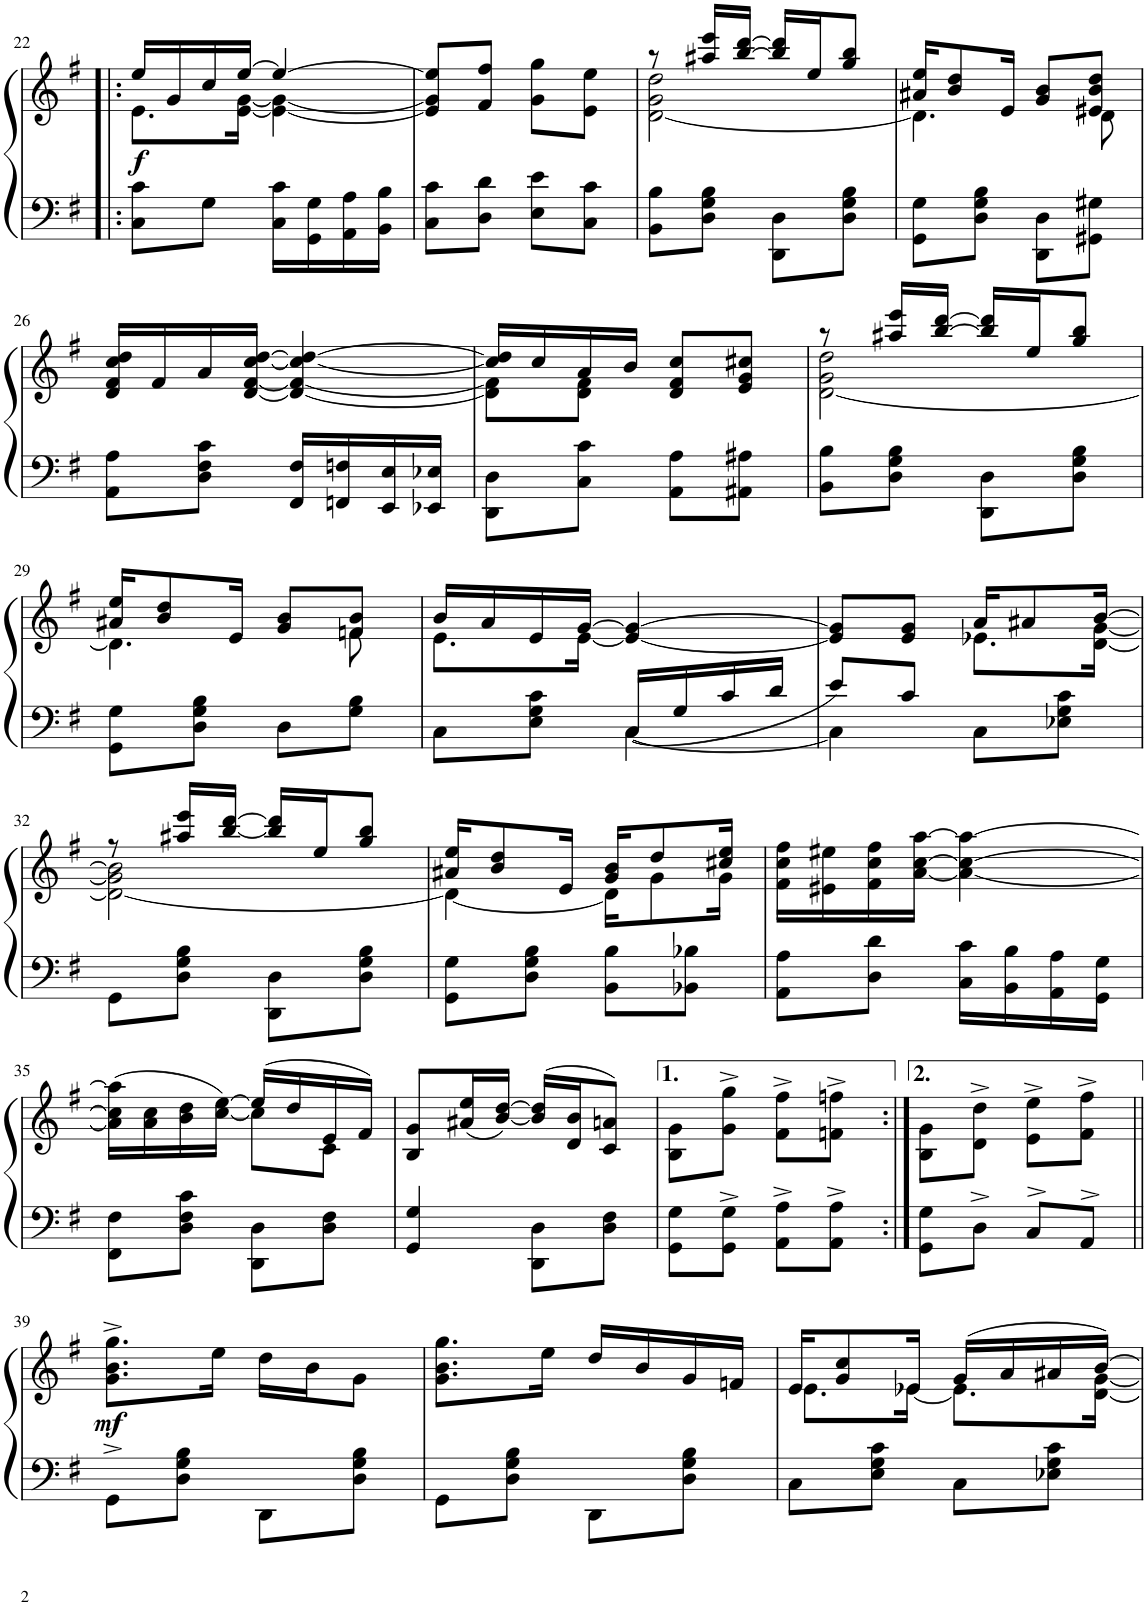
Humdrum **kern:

**kern	**kern	**dynam
*part1	*part1	*part1
*staff2	*staff1	*staff1/2
*I"Piano	*	*
*I'Pno.	*	*
!!LO:PB:g=z
*clefF4	*clefG2	*
*k[f#]	*k[f#]	*
*M2/4	*M2/4	*
=22!|:	=22!|:	=22!|:
*	*^	*
!	!	!	!LO:DY:b
8C\ 8c\L	16ee/LL	8.e\L	f
.	16g/	.	.
8G\J	16cc/	.	.
.	[16ee/JJ	[16e\ [16g\Jk	.
16C\ 16c\LL	4ee/_	4e\_ 4g\_	.
16GG\ 16G\	.	.	.
16AA\ 16A\	.	.	.
16BB\ 16B\JJ	.	.	.
*	*v	*v	*
=23	=23	=23
8C\ 8c\L	8e/] 8g/] 8ee/]L	.
8D\ 8d\J	8f#/ 8ff#/J	.
8E\ 8e\L	8g\ 8gg\L	.
8C\ 8c\J	8e\ 8ee\J	.
=24	=24	=24
*	*^	*
8BB\ 8B\L	8r	[2d\ 2g\ 2dd\	.
8D\ 8G\ 8B\J	16aa#X/ 16eee/LL	.	.
.	[16bb/ [16ddd/JJ	.	.
8DD\ 8D\L	16bb/] 16ddd/]LL	.	.
.	16ee/J	.	.
8D\ 8G\ 8B\J	8gg/ 8bb/J	.	.
=25	=25	=25	=25
8GG\ 8G\L	16a#X/ 16ee/KL	4.d\]	.
.	8b/ 8dd/	.	.
8D\ 8G\ 8B\J	.	.	.
.	16e/Jk	.	.
8DD\ 8D\L	8g/ 8b/L	.	.
8GG#X\ 8G#X\J	8e#X/ 8b/ 8dd/J	8d\	.
*	*v	*v	*
!!LO:LB:g=z
=26	=26	=26
8AA\ 8A\L	16d/ 16f#/ 16cc/ 16dd/LL	.
.	16f#/	.
8D\ 8F#\ 8c\J	16a/	.
.	[16d/ [16f#/ [16cc/ [16dd/JJ	.
16FF#/ 16F#/LL	4d/_ 4f#/_ 4cc/_ 4dd/_	.
16FFn/ 16Fn/	.	.
16EE/ 16E/	.	.
16EE-X/ 16E-X/JJ	.	.
=27	=27	=27
*	*^	*
8DD\ 8D\L	16cc/] 16dd/]LL	8d\] 8f#\]L	.
.	16cc/	.	.
8C\ 8c\J	16a/	8d\ 8f#\J	.
.	16b/JJ	.	.
8AA\ 8A\L	8d/ 8f#/ 8cc/L	4ryy	.
8AA#X\ 8A#X\J	8e/ 8g/ 8cc#X/J	.	.
=28	=28	=28	=28
8BB\ 8B\L	8r	[2d\ 2g\ 2dd\	.
8D\ 8G\ 8B\J	16aa#X/ 16eee/LL	.	.
.	[16bb/ [16ddd/JJ	.	.
8DD\ 8D\L	16bb/] 16ddd/]LL	.	.
.	16ee/J	.	.
8D\ 8G\ 8B\J	8gg/ 8bb/J	.	.
!!LO:LB:g=z	!!
=29	=29	=29	=29
8GG\ 8G\L	16a#X/ 16ee/KL	4.d\]	.
.	8b/ 8dd/	.	.
8D\ 8G\ 8B\J	.	.	.
.	16e/Jk	.	.
8D\L	8g/ 8b/L	.	.
8G\ 8B\J	8fn/ 8b/J	8f\	.
=30	=30	=30	=30
*^	*	*	*
8C\L	4ryy	16b/LL	8.e\L	.
.	.	16a/	.	.
8E\ 8G\ 8c\J	.	16e/	.	.
.	.	[16g/JJ	[16e\Jk	.
16C/LL	[4C\	4e/_ 4g/_	4ryy	.
16G/	.	.	.	.
16c/	.	.	.	.
16d/JJ	.	.	.	.
=31	=31	=31	=31	=31
8e/L	4C\]	8e/] 8g/]L	4ryy	.
8c/J	.	8e/ 8g/J	.	.
8C\L	4ryy	16a/KL	8.e-X\L	.
.	.	8a#X/	.	.
8E-X\ 8G\ 8c\J	.	.	.	.
.	.	[16b/Jk	[16d\ [16g\Jk	.
*v	*v	*	*	*
!!LO:LB:g=z	!!
=32	=32	=32	=32
8GG\L	8r	2d\_ 2g\] 2b\]	.
8D\ 8G\ 8B\J	16aa#X/ 16eee/LL	.	.
.	[<16bb/ [16ddd/JJ	.	.
8DD\ 8D\L	16bb/] 16ddd/]LL	.	.
.	16ee/J	.	.
8D\ 8G\ 8B\J	8gg/ 8bb/J	.	.
=33	=33	=33	=33
8GG\ 8G\L	16a#X/ 16ee/KL	4d\_	.
.	8b/ 8dd/	.	.
8D\ 8G\ 8B\J	.	.	.
.	16e/Jk	.	.
8BB\ 8B\L	16g/ 16b/KL	16d\KL]	.
.	8dd/	8g\	.
8BB-X\ 8B-X\J	.	.	.
.	16cc#X/ 16ee/Jk	16g\Jk	.
*	*v	*v	*
=34	=34	=34
8AA\ 8A\L	16f#\ 16cc\ 16ff#\LL	.
.	16e#X\ 16ee#X\	.
8D\ 8d\J	16f#\ 16cc\ 16ff#\	.
.	[16a\ [16cc\ [16aa\JJ	.
16C\ 16c\LL	4a\_ 4cc\_ 4aa\_	.
16BB\ 16B\	.	.
16AA\ 16A\	.	.
16GG\ 16G\JJ	.	.
!!LO:LB:g=z
=35	=35	=35
*	*^	*
8FF#\ 8F#\L	(>16a\] 16cc\] 16aa\]LL	4ryy	.
.	16a\ 16cc\	.	.
8D\ 8F#\ 8c\J	16b\ 16dd\	.	.
.	[16cc\ [>16ee\JJ)	.	.
8DD\ 8D\L	(16ee/LL]	8cc\L]	.
.	16dd/	.	.
8D\ 8F#\J	16e/	8c\J	.
.	16f#/JJ)	.	.
*	*v	*v	*
=36	=36	=36
4GG/ 4G/	8B/ 8g/L	.
.	(16a#X/ 16ee/L	.
.	[16b/ [16dd/JJ)	.
8DD\ 8D\L	(>16b/] 16dd/]LL	.
.	16d/ 16b/J	.
8D\ 8F#\J	8c/ 8an/J)	.
=37	=37	=37
8GG\ 8G\L	8B\ 8g\L	.
8GG\^ 8G\^J	8g\^ 8gg\^J	.
8AA\^ 8A\^L	8f#\^ 8ff#\^L	.
8AA\^ 8A\^J	8fn\^ 8ffn\^J	.
=38:|!	=38:|!	=38:|!
8GG\ 8G\L	8B\ 8g\L	.
8D^\J	8d\^ 8dd\^J	.
8C^>/L	8e\^ 8ee\^L	.
8AA^>/J	8f#\^ 8ff#\^J	.
!!LO:LB:g=z
=39||	=39||	=39||
!	!	!LO:DY:b
8GG^\L	8.g\^ 8.b\^ 8.gg\^L	mf
8D\ 8G\ 8B\J	.	.
.	16ee\Jk	.
8DD\L	16dd\LL	.
.	16b\J	.
8D\ 8G\ 8B\J	8g\J	.
=40	=40	=40
8GG\L	8.g\ 8.b\ 8.gg\L	.
8D\ 8G\ 8B\J	.	.
.	16ee\Jk	.
8DD\L	16dd/LL	.
.	16b/	.
8D\ 8G\ 8B\J	16g/	.
.	16fn/JJ	.
=41	=41	=41
*	*^	*
8C\L	16e/KL	8.e\L	.
.	8g/ 8cc/	.	.
8E\ 8G\ 8c\J	.	.	.
.	16e-X/Jk	[16e-\Jk	.
8C\L	(16g/LL	8.e-\L]	.
.	16a/	.	.
8E-X\ 8G\ 8c\J	16a#X/	.	.
.	[16b/JJ)	[16d\ [16g\Jk	.
*	*v	*v	*
=	=	=
*-	*-	*-
